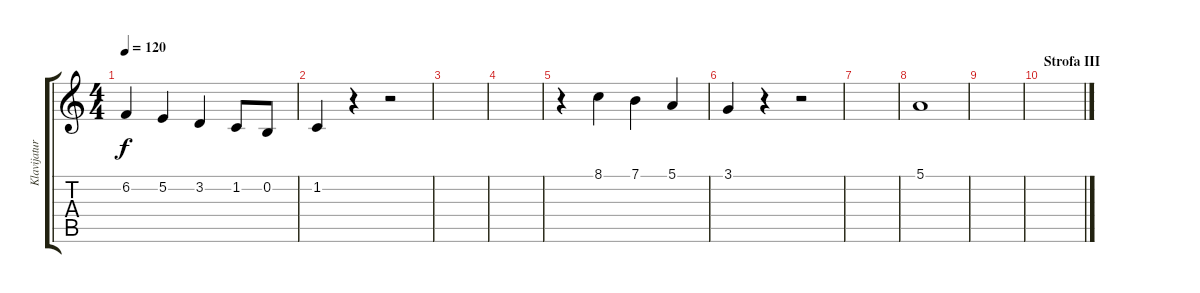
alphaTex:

\track ("Klavijature 3" "Klavijatur") {instrument electricgrandpiano}
\staff {score tabs}
\tuning (E4 B3 G3 D3 A2 E2) {hide}
\ts (4 4)
\tempo 120
\clef g2
\ks c
6.2.4{dy f} 5.2.4 3.2.4 1.2.8 0.2.8 |
1.2.4 r.4 r.2 |
|
|
r.4 8.1.4 7.1.4 5.1.4 |
3.1.4 r.4 r.2 |
|
5.1.1 |
|
\section ("" "Strofa III")
